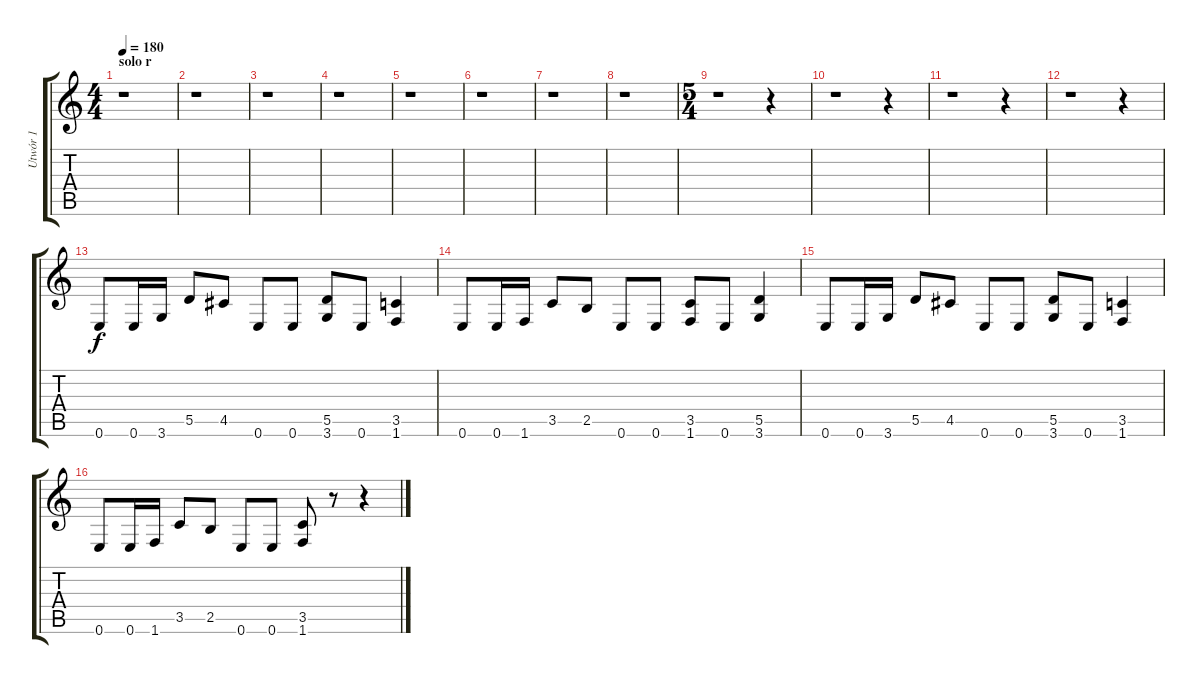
\track ("Utwór 1" "Utwór 1") {instrument distortionguitar}
\staff {score tabs}
\tuning (E4 B3 G3 D3 A2 E2) {hide}
\ts (4 4)
\section ("" "solo r")
\tempo 180
\clef g2
\ks c
r.1{dy f} |
r.1 |
r.1 |
r.1 |
r.1 |
r.1 |
r.1 |
r.1 |
\ts (5 4)
r.1 r.4 |
r.1 r.4 |
r.1 r.4 |
r.1 r.4 |
0.6.8 0.6.16 3.6.16 5.5.8 4.5.8 0.6.8 0.6.8 (5.5 3.6).8 0.6.8 (3.5 1.6).4 |
0.6.8 0.6.16 1.6.16 3.5.8 2.5.8 0.6.8 0.6.8 (3.5 1.6).8 0.6.8 (5.5 3.6).4 |
0.6.8 0.6.16 3.6.16 5.5.8 4.5.8 0.6.8 0.6.8 (5.5 3.6).8 0.6.8 (3.5 1.6).4 |
0.6.8 0.6.16 1.6.16 3.5.8 2.5.8 0.6.8 0.6.8 (3.5 1.6).8 r.8 r.4
